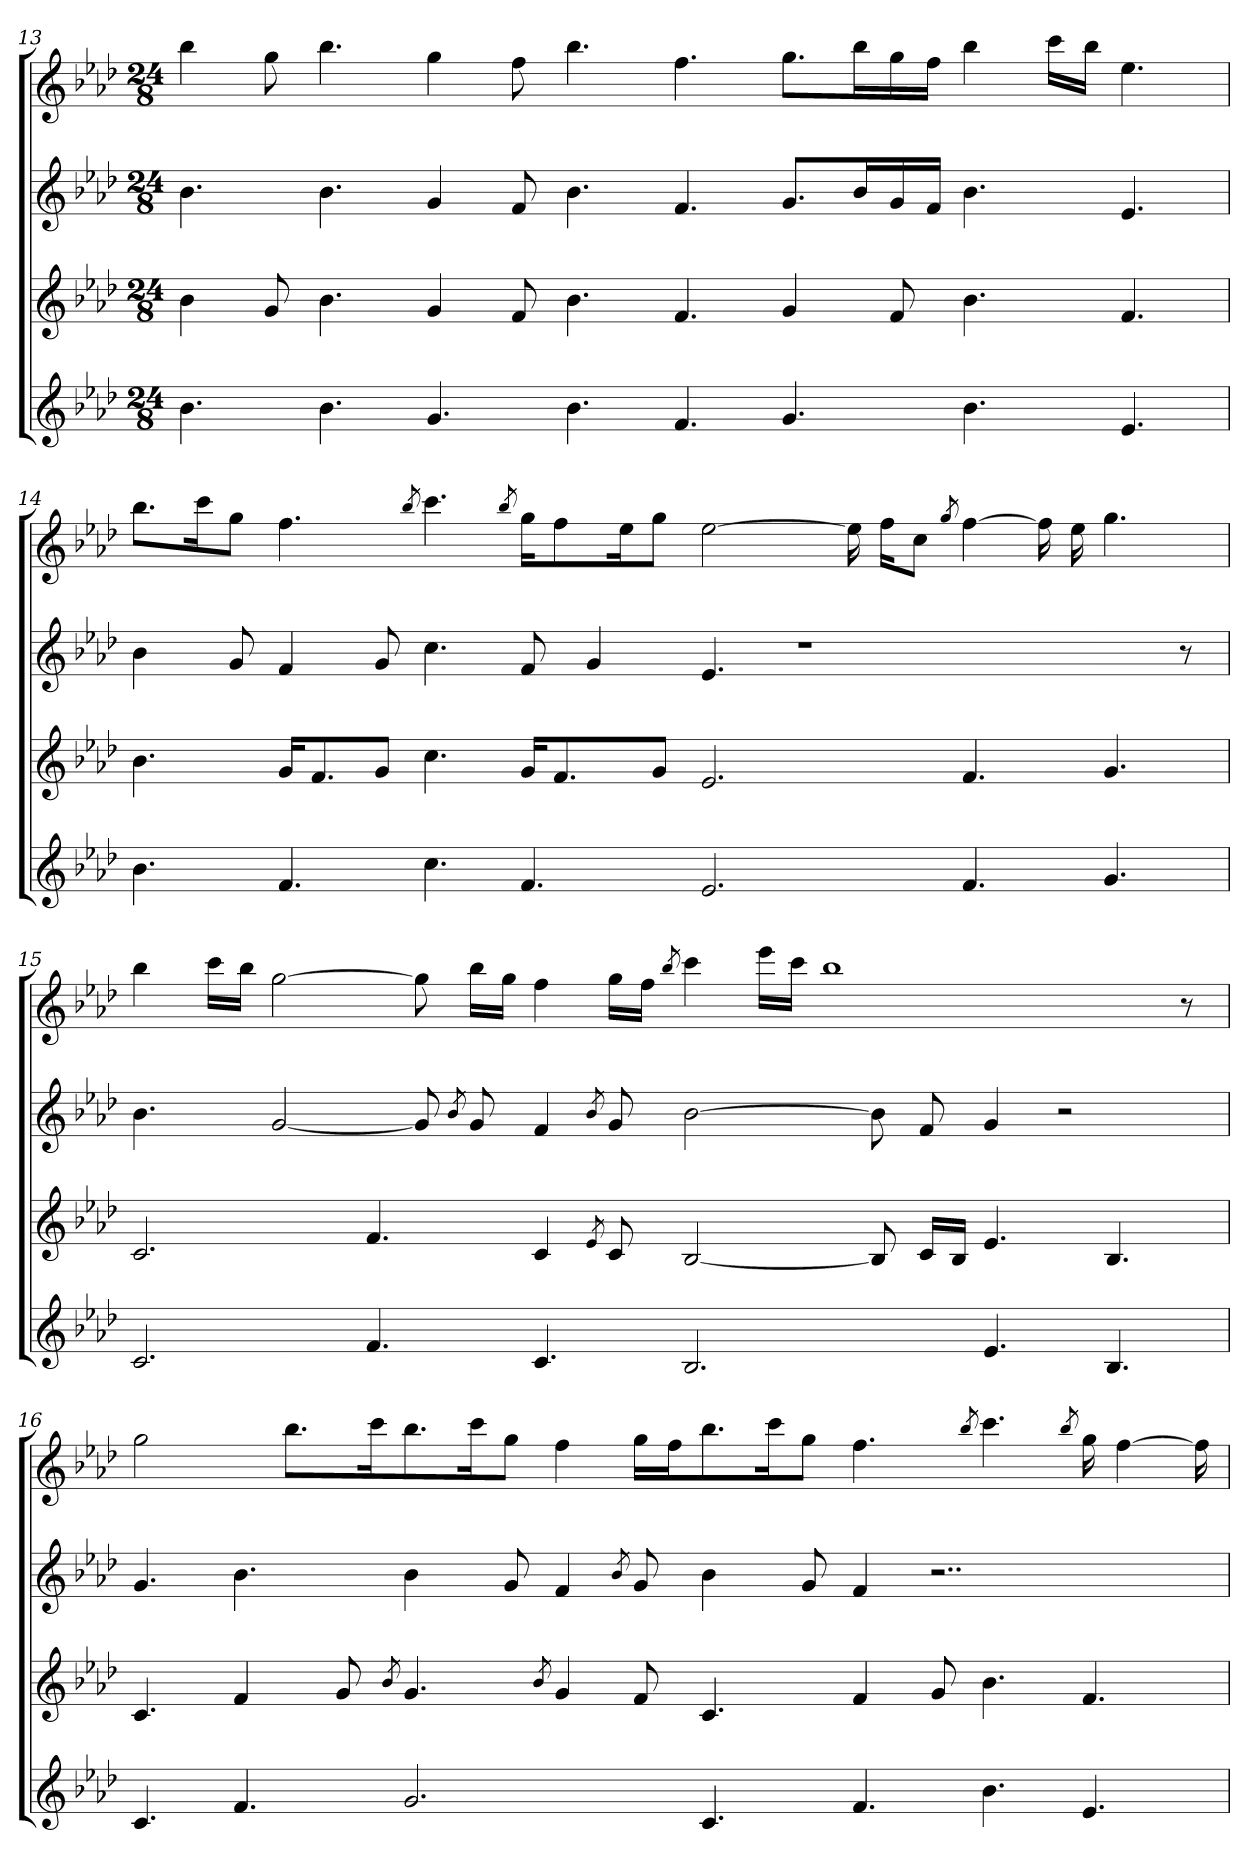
**kern	**kern	**kern	**kern
*part4	*part3	*part2	*part1
*staff4	*staff3	*staff2	*staff1
*clefG2	*clefG2	*clefG2	*clefG2
*k[b-e-a-d-]	*k[b-e-a-d-]	*k[b-e-a-d-]	*k[b-e-a-d-]
*M24/8	*M24/8	*M24/8	*M24/8
=13	=13	=13	=13
4.b-	4b-	4.b-	4bb-
.	8g	.	8gg
4.b-	4.b-	4.b-	4.bb-
4.g	4g	4g	4gg
.	8f	8f	8ff
4.b-	4.b-	4.b-	4.bb-
4.f	4.f	4.f	4.ff
4.g	4g	8.g/L	8.gg\L
.	.	16b-/L	16bb-\L
.	8f	16g/	16gg\
.	.	16f/JJ	16ff\JJ
4.b-	4.b-	4.b-	4bb-
.	.	.	16ccc\LL
.	.	.	16bb-\JJ
4.e-	4.f	4.e-	4.ee-
=14	=14	=14	=14
4.b-	4.b-	4b-	8.bb-\L
.	.	.	16ccc\K
.	.	8g	8gg\J
4.f	16g/KL	4f	4.ff
.	8.f/	.	.
.	8g/J	8g	.
.	.	.	8qbb-
4.cc	4.cc	4.cc	4.ccc
.	.	.	8qbb-
4.f	16g/KL	8f	16gg\KL
.	8.f/	.	8ff\
.	.	4g	.
.	.	.	16ee-\K
.	8g/J	.	8gg\J
2.e-	2.e-	4.e-	[2ee-
.	.	1r	.
.	.	.	16ee-]
.	.	.	16ff\KL
.	.	.	8cc\J
.	.	.	8qgg
4.f	4.f	.	[4ff
.	.	.	16ff]
.	.	.	16ee-
4.g	4.g	.	4.gg
.	.	8r	.
=15	=15	=15	=15
2.c	2.c	4.b-	4bb-
.	.	.	16ccc\LL
.	.	.	16bb-\JJ
.	.	[2g	[2gg
4.f	4.f	.	.
.	.	8g]	8gg]
.	.	8qb-	.
.	.	8g	16bb-\LL
.	.	.	16gg\JJ
4.c	4c	4f	4ff
.	8qe-	8qb-	.
.	8c	8g	16gg\LL
.	.	.	16ff\JJ
.	.	.	8qbb-
2.B-	[2B-	[2b-	4ccc
.	.	.	16eee-\LL
.	.	.	16ccc\JJ
.	.	.	1bb-
.	8B-]	8b-]	.
.	16c/LL	8f	.
.	16B-/JJ	.	.
4.e-	4.e-	4g	.
.	.	2r	.
4.B-	4.B-	.	.
.	.	.	8r
=16	=16	=16	=16
4.c	4.c	4.g	2gg
4.f	4f	4.b-	.
.	.	.	8.bb-\L
.	8g	.	.
.	.	.	16ccc\K
.	8qb-	.	.
2.g	4.g	4b-	8.bb-\
.	.	.	16ccc\K
.	.	8g	8gg\J
.	8qb-	.	.
.	4g	4f	4ff
.	.	8qb-	.
.	8f	8g	16gg\LL
.	.	.	16ff\J
4.c	4.c	4b-	8.bb-\
.	.	.	16ccc\K
.	.	8g	8gg\J
4.f	4f	4f	4.ff
.	8g	2..r	.
.	.	.	8qbb-
4.b-	4.b-	.	4.ccc
.	.	.	8qbb-
4.e-	4.f	.	16gg
.	.	.	[4ff
.	.	.	16ff]
=	=	=	=
*-	*-	*-	*-
